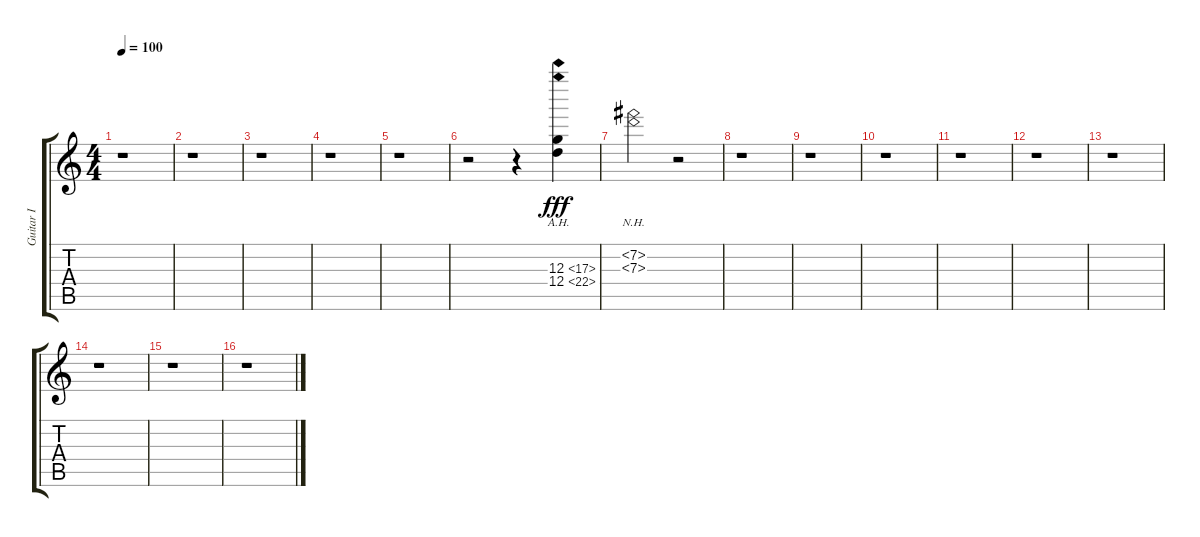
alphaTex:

\track ("Guitar I" "Guitar I") {instrument electricguitarclean}
\staff {score tabs}
\tuning (E4 B3 G3 D3 A2 E2) {hide}
\ts (4 4)
\tempo 100
\clef g2
\ks c
r.1{dy f} |
r.1 |
r.1 |
r.1 |
r.1 |
r.2 r.4 (12.3{ah 5} 12.4{ah 10}).4{dy fff} |
(7.2{nh} 7.3{nh}).2 r.2 |
r.1 |
r.1 |
r.1 |
r.1 |
r.1 |
r.1 |
r.1 |
r.1 |
r.1
